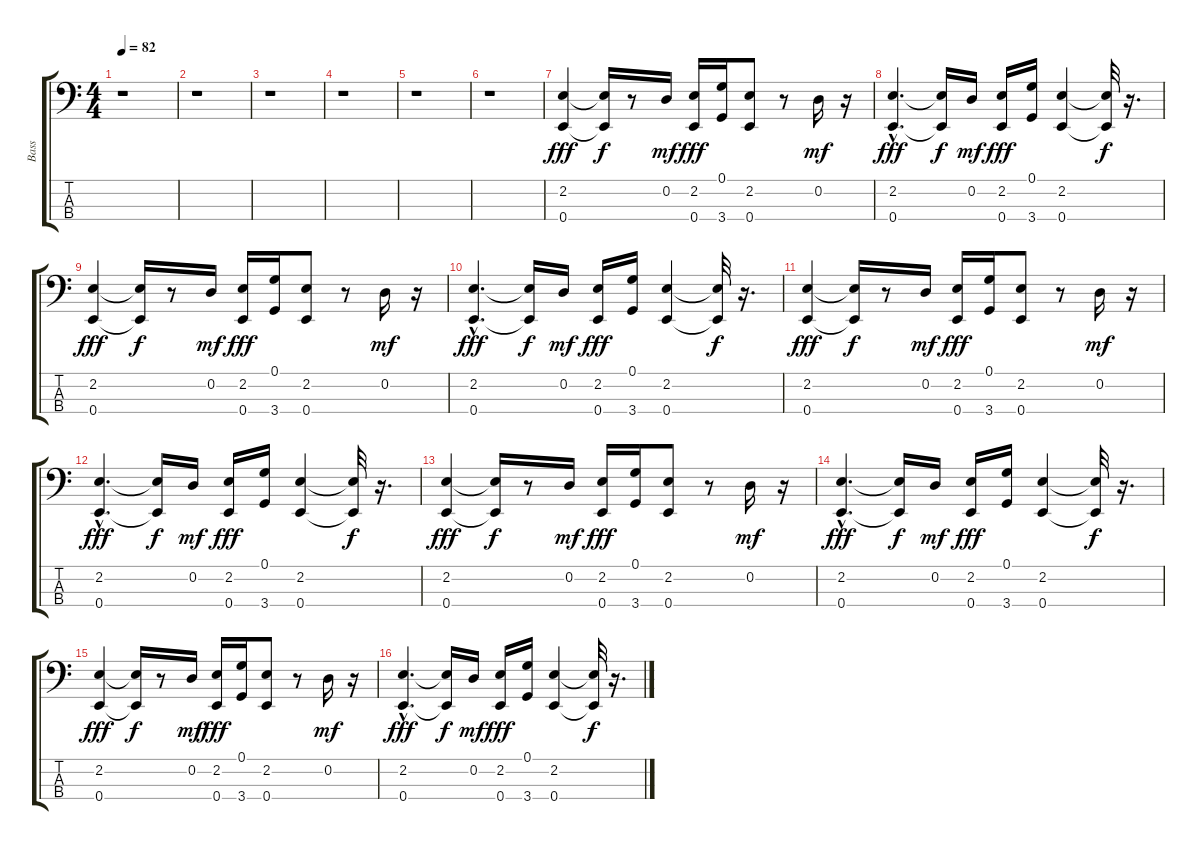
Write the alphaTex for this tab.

\track ("Bass" "Bass") {instrument electricbassfinger}
\staff {score tabs}
\tuning (G2 D2 A1 E1) {hide}
\ts (4 4)
\tempo 82
\clef f4
\ks c
r.1{dy fff instrument electricbassfinger} |
r.1 |
r.1 |
r.1 |
r.1 |
r.1 |
(2.2 0.4).4 (2.2{t} 0.4{t}).16{dy f} r.8 0.2.16{dy mf} (2.2 0.4).16{dy fff} (0.1 3.4).16 (2.2 0.4).8 r.8 0.2.16{dy mf} r.16 |
(2.2{hac} 0.4{hac}).4{d dy fff} (2.2{t} 0.4{t}).16{dy f} 0.2.16{dy mf} (2.2 0.4).16{dy fff} (0.1 3.4).16 (2.2 0.4).4 (2.2{t} 0.4{t}).32{dy f} r.16{d} |
(2.2 0.4).4{dy fff} (2.2{t} 0.4{t}).16{dy f} r.8 0.2.16{dy mf} (2.2 0.4).16{dy fff} (0.1 3.4).16 (2.2 0.4).8 r.8 0.2.16{dy mf} r.16 |
(2.2{hac} 0.4{hac}).4{d dy fff} (2.2{t} 0.4{t}).16{dy f} 0.2.16{dy mf} (2.2 0.4).16{dy fff} (0.1 3.4).16 (2.2 0.4).4 (2.2{t} 0.4{t}).32{dy f} r.16{d} |
(2.2 0.4).4{dy fff} (2.2{t} 0.4{t}).16{dy f} r.8 0.2.16{dy mf} (2.2 0.4).16{dy fff} (0.1 3.4).16 (2.2 0.4).8 r.8 0.2.16{dy mf} r.16 |
(2.2{hac} 0.4{hac}).4{d dy fff} (2.2{t} 0.4{t}).16{dy f} 0.2.16{dy mf} (2.2 0.4).16{dy fff} (0.1 3.4).16 (2.2 0.4).4 (2.2{t} 0.4{t}).32{dy f} r.16{d} |
(2.2 0.4).4{dy fff} (2.2{t} 0.4{t}).16{dy f} r.8 0.2.16{dy mf} (2.2 0.4).16{dy fff} (0.1 3.4).16 (2.2 0.4).8 r.8 0.2.16{dy mf} r.16 |
(2.2{hac} 0.4{hac}).4{d dy fff} (2.2{t} 0.4{t}).16{dy f} 0.2.16{dy mf} (2.2 0.4).16{dy fff} (0.1 3.4).16 (2.2 0.4).4 (2.2{t} 0.4{t}).32{dy f} r.16{d} |
(2.2 0.4).4{dy fff} (2.2{t} 0.4{t}).16{dy f} r.8 0.2.16{dy mf} (2.2 0.4).16{dy fff} (0.1 3.4).16 (2.2 0.4).8 r.8 0.2.16{dy mf} r.16 |
(2.2{hac} 0.4{hac}).4{d dy fff} (2.2{t} 0.4{t}).16{dy f} 0.2.16{dy mf} (2.2 0.4).16{dy fff} (0.1 3.4).16 (2.2 0.4).4 (2.2{t} 0.4{t}).32{dy f} r.16{d}
